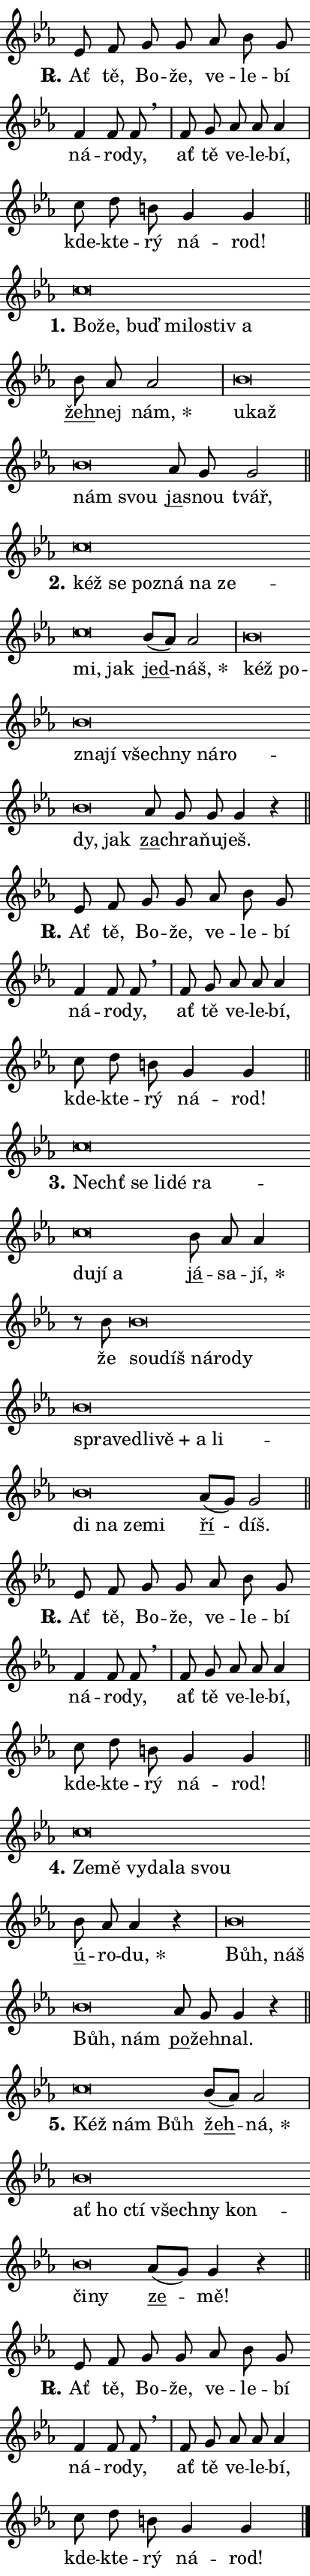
\version "2.22.1"
\header { tagline = "" }
\paper {
  indent = 0\cm
  top-margin = 0\cm
  right-margin = 0\cm
  bottom-margin = 0\cm
  left-margin = 0\cm
  paper-width = 7\cm
  page-breaking = #ly:one-page-breaking
  system-system-spacing.basic-distance = #11
  score-system-spacing.basic-distance = #11
  ragged-last = ##f
}


%% Author: Thomas Morley
%% https://lists.gnu.org/archive/html/lilypond-user/2020-05/msg00002.html
#(define (line-position grob)
"Returns position of @var[grob} in current system:
   @code{'start}, if at first time-step
   @code{'end}, if at last time-step
   @code{'middle} otherwise
"
  (let* ((col (ly:item-get-column grob))
         (ln (ly:grob-object col 'left-neighbor))
         (rn (ly:grob-object col 'right-neighbor))
         (col-to-check-left (if (ly:grob? ln) ln col))
         (col-to-check-right (if (ly:grob? rn) rn col))
         (break-dir-left
           (and
             (ly:grob-property col-to-check-left 'non-musical #f)
             (ly:item-break-dir col-to-check-left)))
         (break-dir-right
           (and
             (ly:grob-property col-to-check-right 'non-musical #f)
             (ly:item-break-dir col-to-check-right))))
        (cond ((eqv? 1 break-dir-left) 'start)
              ((eqv? -1 break-dir-right) 'end)
              (else 'middle))))

#(define (tranparent-at-line-position vctor)
  (lambda (grob)
  "Relying on @code{line-position} select the relevant enry from @var{vctor}.
Used to determine transparency,"
    (case (line-position grob)
      ((end) (not (vector-ref vctor 0)))
      ((middle) (not (vector-ref vctor 1)))
      ((start) (not (vector-ref vctor 2))))))

noteHeadBreakVisibility =
#(define-music-function (break-visibility)(vector?)
"Makes @code{NoteHead}s transparent relying on @var{break-visibility}"
#{
  \override NoteHead.transparent =
    #(tranparent-at-line-position break-visibility)
#})

#(define delete-ledgers-for-transparent-note-heads
  (lambda (grob)
    "Reads whether a @code{NoteHead} is transparent.
If so this @code{NoteHead} is removed from @code{'note-heads} from
@var{grob}, which is supposed to be @code{LedgerLineSpanner}.
As a result ledgers are not printed for this @code{NoteHead}"
    (let* ((nhds-array (ly:grob-object grob 'note-heads))
           (nhds-list
             (if (ly:grob-array? nhds-array)
                 (ly:grob-array->list nhds-array)
                 '()))
           ;; Relies on the transparent-property being done before
           ;; Staff.LedgerLineSpanner.after-line-breaking is executed.
           ;; This is fragile ...
           (to-keep
             (remove
               (lambda (nhd)
                 (ly:grob-property nhd 'transparent #f))
               nhds-list)))
      ;; TODO find a better method to iterate over grob-arrays, similiar
      ;; to filter/remove etc for lists
      ;; For now rebuilt from scratch
      (set! (ly:grob-object grob 'note-heads)  '())
      (for-each
        (lambda (nhd)
          (ly:pointer-group-interface::add-grob grob 'note-heads nhd))
        to-keep))))

hideNotes = {
  \noteHeadBreakVisibility #begin-of-line-visible
}
unHideNotes = {
  \noteHeadBreakVisibility #all-visible
}

% work-around for resetting accidentals
% https://lilypond.org/doc/v2.23/Documentation/notation/displaying-rhythms#unmetered-music
cadenzaMeasure = {
  \cadenzaOff
  \partial 1024 s1024
  \cadenzaOn
}

#(define-markup-command (accent layout props text) (markup?)
  "Underline accented syllable"
  (interpret-markup layout props
    #{\markup \override #'(offset . 4.3) \underline { #text }#}))

responsum = \markup \concat {
  "R" \hspace #-1.05 \path #0.1 #'((moveto 0 0.07) (lineto 0.9 0.8)) \hspace #0.05 "."
}

\layout {
    \context {
        \Staff
        \remove "Time_signature_engraver"
        \override LedgerLineSpanner.after-line-breaking = #delete-ledgers-for-transparent-note-heads
    }
    \context {
        \Voice {
            \override NoteHead.output-attributes = #'((class . "notehead"))
            \override Hairpin.height = #0.55
        }
    }
    \context {
        \Lyrics {
            \override StanzaNumber.output-attributes = #'((class . "stanzanumber"))
            \override LyricSpace.minimum-distance = #0.9
            \override LyricText.font-name = #"TeX Gyre Schola"
            \override LyricText.font-size = 1
            \override StanzaNumber.font-name = #"TeX Gyre Schola Bold"
            \override StanzaNumber.font-size = 1
        }
    }
}

% magnetic-lyrics.ily
%
%   written by
%     Jean Abou Samra <jean@abou-samra.fr>
%     Werner Lemberg <wl@gnu.org>
%
%   adapted by
%     Jiri Hon <jiri.hon@gmail.com>
%
% Version 2022-Apr-15

% https://www.mail-archive.com/lilypond-user@gnu.org/msg149350.html

#(define (Left_hyphen_pointer_engraver context)
   "Collect syllable-hyphen-syllable occurrences in lyrics and store
them in properties.  This engraver only looks to the left.  For
example, if the lyrics input is @code{foo -- bar}, it does the
following.

@itemize @bullet
@item
Set the @code{text} property of the @code{LyricHyphen} grob between
@q{foo} and @q{bar} to @code{foo}.

@item
Set the @code{left-hyphen} property of the @code{LyricText} grob with
text @q{foo} to the @code{LyricHyphen} grob between @q{foo} and
@q{bar}.
@end itemize

Use this auxiliary engraver in combination with the
@code{lyric-@/text::@/apply-@/magnetic-@/offset!} hook."
   (let ((hyphen #f)
         (text #f))
     (make-engraver
      (acknowledgers
       ((lyric-syllable-interface engraver grob source-engraver)
        (set! text grob)))
      (end-acknowledgers
       ((lyric-hyphen-interface engraver grob source-engraver)
        ;(when (not (grob::has-interface grob 'lyric-space-interface))
          (set! hyphen grob)));)
      ((stop-translation-timestep engraver)
       (when (and text hyphen)
         (ly:grob-set-object! text 'left-hyphen hyphen))
       (set! text #f)
       (set! hyphen #f)))))

#(define (lyric-text::apply-magnetic-offset! grob)
   "If the space between two syllables is less than the value in
property @code{LyricText@/.details@/.squash-threshold}, move the right
syllable to the left so that it gets concatenated with the left
syllable.

Use this function as a hook for
@code{LyricText@/.after-@/line-@/breaking} if the
@code{Left_@/hyphen_@/pointer_@/engraver} is active."
   (let ((hyphen (ly:grob-object grob 'left-hyphen #f)))
     (when hyphen
       (let ((left-text (ly:spanner-bound hyphen LEFT)))
         (when (grob::has-interface left-text 'lyric-syllable-interface)
           (let* ((common (ly:grob-common-refpoint grob left-text X))
                  (this-x-ext (ly:grob-extent grob common X))
                  (left-x-ext
                   (begin
                     ;; Trigger magnetism for left-text.
                     (ly:grob-property left-text 'after-line-breaking)
                     (ly:grob-extent left-text common X)))
                  ;; `delta` is the gap width between two syllables.
                  (delta (- (interval-start this-x-ext)
                            (interval-end left-x-ext)))
                  (details (ly:grob-property grob 'details))
                  (threshold (assoc-get 'squash-threshold details 0.2)))
             (when (< delta threshold)
               (let* (;; We have to manipulate the input text so that
                      ;; ligatures crossing syllable boundaries are not
                      ;; disabled.  For languages based on the Latin
                      ;; script this is essentially a beautification.
                      ;; However, for non-Western scripts it can be a
                      ;; necessity.
                      (lt (ly:grob-property left-text 'text))
                      (rt (ly:grob-property grob 'text))
                      (is-space (grob::has-interface hyphen 'lyric-space-interface))
                      (space (if is-space " " ""))
                      (space-markup (grob-interpret-markup grob " "))
                      (space-size (interval-length (ly:stencil-extent space-markup X)))
                      (extra-delta (if is-space space-size 0))
                      ;; Append new syllable.
                      (ltrt-space (if (and (string? lt) (string? rt))
                                (string-append lt space rt)
                                (make-concat-markup (list lt space rt))))
                      ;; Right-align `ltrt` to the right side.
                      (ltrt-space-markup (grob-interpret-markup
                               grob
                               (make-translate-markup
                                (cons (interval-length this-x-ext) 0)
                                (make-right-align-markup ltrt-space)))))
                 (begin
                   ;; Don't print `left-text`.
                   (ly:grob-set-property! left-text 'stencil #f)
                   ;; Set text and stencil (which holds all collected
                   ;; syllables so far) and shift it to the left.
                   (ly:grob-set-property! grob 'text ltrt-space)
                   (ly:grob-set-property! grob 'stencil ltrt-space-markup)
                   (ly:grob-translate-axis! grob (- (- delta extra-delta)) X))))))))))


#(define (lyric-hyphen::displace-bounds-first grob)
   ;; Make very sure this callback isn't triggered too early.
   (let ((left (ly:spanner-bound grob LEFT))
         (right (ly:spanner-bound grob RIGHT)))
     (ly:grob-property left 'after-line-breaking)
     (ly:grob-property right 'after-line-breaking)
     (ly:lyric-hyphen::print grob)))

squashThreshold = #0.4

\layout {
  \context {
    \Lyrics
    \consists #Left_hyphen_pointer_engraver
    \override LyricText.after-line-breaking =
      #lyric-text::apply-magnetic-offset!
    \override LyricHyphen.stencil = #lyric-hyphen::displace-bounds-first
    \override LyricText.details.squash-threshold = \squashThreshold
    \override LyricHyphen.minimum-distance = 0
    \override LyricHyphen.minimum-length = \squashThreshold
  }
}

squash = \override LyricText.details.squash-threshold = 9999
unSquash = \override LyricText.details.squash-threshold = \squashThreshold

left = \override LyricText.self-alignment-X = #LEFT
unLeft = \revert LyricText.self-alignment-X

starOffset = #(lambda (grob) 
                (let ((x_offset (ly:self-alignment-interface::aligned-on-x-parent grob)))
                  (if (= x_offset 0) 0 (+ x_offset 1.2))))

star = #(define-music-function (syllable)(string?)
"Append star separator at the end of a syllable"
#{
  \once \override LyricText.X-offset = #starOffset
  \lyricmode { \markup {
    #syllable
    \override #'((font-name . "TeX Gyre Schola Bold")) \hspace #0.2 \lower #0.65 \larger "*"
  } }
#})

starAccent = #(define-music-function (syllable)(string?)
"Append star separator at the end of a syllable and make accent"
#{
  \once \override LyricText.X-offset = #starOffset
  \lyricmode { \markup {
    \accent #syllable
    \override #'((font-name . "TeX Gyre Schola Bold")) \hspace #0.2 \lower #0.65 \larger "*"
  } }
#})

breath = #(define-music-function (syllable)(string?)
"Append breathing indicator at the end of a syllable"
#{
  \lyricmode { \markup { #syllable "+" } }
#})

optionalBreath = #(define-music-function (syllable)(string?)
"Append optional breathing indicator at the end of a syllable"
#{
  \lyricmode { \markup { #syllable "(+)" } }
#})


\score {
    <<
        \new Voice = "melody" { \cadenzaOn \key es \major \relative { es'8 f g g as bes g \bar "" f4 f8 f \breathe \cadenzaMeasure \bar "|" f g as as as4 \cadenzaMeasure \bar "|" c8 d b g4 g \cadenzaMeasure \bar "||" \break }
\relative { c''\breve*1/16 \hideNotes \breve*1/16 \bar "" \breve*1/16 \bar "" \breve*1/16 \bar "" \breve*1/16 \bar "" \breve*1/16 \breve*1/16 \bar "" \unHideNotes \bar "" bes8 as as2 \cadenzaMeasure \bar "|" bes\breve*1/16 \hideNotes \breve*1/16 \bar "" \breve*1/16 \breve*1/16 \bar "" \unHideNotes \bar "" as8 g g2 \cadenzaMeasure \bar "||" \break }
\relative { c''\breve*1/16 \hideNotes \breve*1/16 \bar "" \breve*1/16 \bar "" \breve*1/16 \bar "" \breve*1/16 \bar "" \breve*1/16 \bar "" \breve*1/16 \breve*1/16 \bar "" \unHideNotes \bar "" bes8[( as)] as2 \cadenzaMeasure \bar "|" bes\breve*1/16 \hideNotes \breve*1/16 \bar "" \breve*1/16 \bar "" \breve*1/16 \bar "" \breve*1/16 \bar "" \breve*1/16 \bar "" \breve*1/16 \bar "" \breve*1/16 \bar "" \breve*1/16 \breve*1/16 \bar "" \unHideNotes \bar "" as8 g g g4 r \cadenzaMeasure \bar "||" \break }
\relative { es'8 f g g as bes g \bar "" f4 f8 f \breathe \cadenzaMeasure \bar "|" f g as as as4 \cadenzaMeasure \bar "|" c8 d b g4 g \cadenzaMeasure \bar "||" \break }
\relative { c''\breve*1/16 \hideNotes \breve*1/16 \bar "" \breve*1/16 \bar "" \breve*1/16 \bar "" \breve*1/16 \bar "" \breve*1/16 \bar "" \breve*1/16 \breve*1/16 \bar "" \unHideNotes \bar "" bes8 as as4 \cadenzaMeasure \bar "|" r8 bes bes\breve*1/16 \hideNotes \breve*1/16 \bar "" \breve*1/16 \bar "" \breve*1/16 \bar "" \breve*1/16 \bar "" \breve*1/16 \bar "" \breve*1/16 \bar "" \breve*1/16 \bar "" \breve*1/16 \bar "" \breve*1/16 \bar "" \breve*1/16 \bar "" \breve*1/16 \bar "" \breve*1/16 \bar "" \breve*1/16 \breve*1/16 \bar "" \unHideNotes \bar "" as8[( g)] g2 \cadenzaMeasure \bar "||" \break }
\relative { es'8 f g g as bes g \bar "" f4 f8 f \breathe \cadenzaMeasure \bar "|" f g as as as4 \cadenzaMeasure \bar "|" c8 d b g4 g \cadenzaMeasure \bar "||" \break }
\relative { c''\breve*1/16 \hideNotes \breve*1/16 \bar "" \breve*1/16 \bar "" \breve*1/16 \bar "" \breve*1/16 \breve*1/16 \bar "" \unHideNotes \bar "" bes8 as as4 r \cadenzaMeasure \bar "|" bes\breve*1/16 \hideNotes \breve*1/16 \bar "" \breve*1/16 \breve*1/16 \bar "" \unHideNotes \bar "" as8 g g4 r \cadenzaMeasure \bar "||" \break }
\relative { c''\breve*1/16 \hideNotes \breve*1/16 \breve*1/16 \bar "" \unHideNotes \bar "" bes8[( as)] as2 \cadenzaMeasure \bar "|" bes\breve*1/16 \hideNotes \breve*1/16 \bar "" \breve*1/16 \bar "" \breve*1/16 \bar "" \breve*1/16 \bar "" \breve*1/16 \bar "" \breve*1/16 \breve*1/16 \bar "" \unHideNotes \bar "" as8[( g)] g4 r \cadenzaMeasure \bar "||" \break }
\relative { es'8 f g g as bes g \bar "" f4 f8 f \breathe \cadenzaMeasure \bar "|" f g as as as4 \cadenzaMeasure \bar "|" c8 d b g4 g \cadenzaMeasure \bar "||" \break } \bar "|." }
        \new Lyrics \lyricsto "melody" { \lyricmode { \set stanza = \responsum
Ať tě, Bo -- že, ve -- le -- bí ná -- ro -- dy, ať tě ve -- le -- bí, kde -- kte -- rý ná -- rod!
\set stanza = "1."
\left Bo -- \squash že, buď mi -- lo -- stiv a \unLeft \unSquash \markup \accent žeh -- nej \star nám, \left u -- \squash kaž nám svou \unLeft \unSquash \markup \accent ja -- snou tvář,
\set stanza = "2."
\left kéž \squash se po -- zná na ze -- mi, jak \unLeft \unSquash \markup \accent jed -- \star náš, \left kéž \squash po -- zna -- jí všech -- ny ná -- ro -- dy, jak \unLeft \unSquash \markup \accent za -- chra -- ňu -- ješ.
\set stanza = \responsum
Ať tě, Bo -- že, ve -- le -- bí ná -- ro -- dy, ať tě ve -- le -- bí, kde -- kte -- rý ná -- rod!
\set stanza = "3."
\left Nechť \squash se li -- dé ra -- du -- jí a \unLeft \unSquash \markup \accent já -- sa -- \star jí, že \left sou -- \squash díš ná -- ro -- dy spra -- ve -- dli -- \breath "vě" a li -- di na ze -- mi \unLeft \unSquash \markup \accent ří -- díš.
\set stanza = \responsum
Ať tě, Bo -- že, ve -- le -- bí ná -- ro -- dy, ať tě ve -- le -- bí, kde -- kte -- rý ná -- rod!
\set stanza = "4."
\left Ze -- \squash mě vy -- da -- la svou \unLeft \unSquash \markup \accent ú -- ro -- \star du, \left Bůh, \squash náš Bůh, nám \unLeft \unSquash \markup \accent po -- žeh -- nal.
\set stanza = "5."
\left Kéž \squash nám Bůh \unLeft \unSquash \markup \accent žeh -- \star ná, \left ať \squash ho ctí všech -- ny kon -- či -- ny \unLeft \unSquash \markup \accent ze -- mě!
\set stanza = \responsum
Ať tě, Bo -- že, ve -- le -- bí ná -- ro -- dy, ať tě ve -- le -- bí, kde -- kte -- rý ná -- rod! } }
    >>
    \layout {}
}
